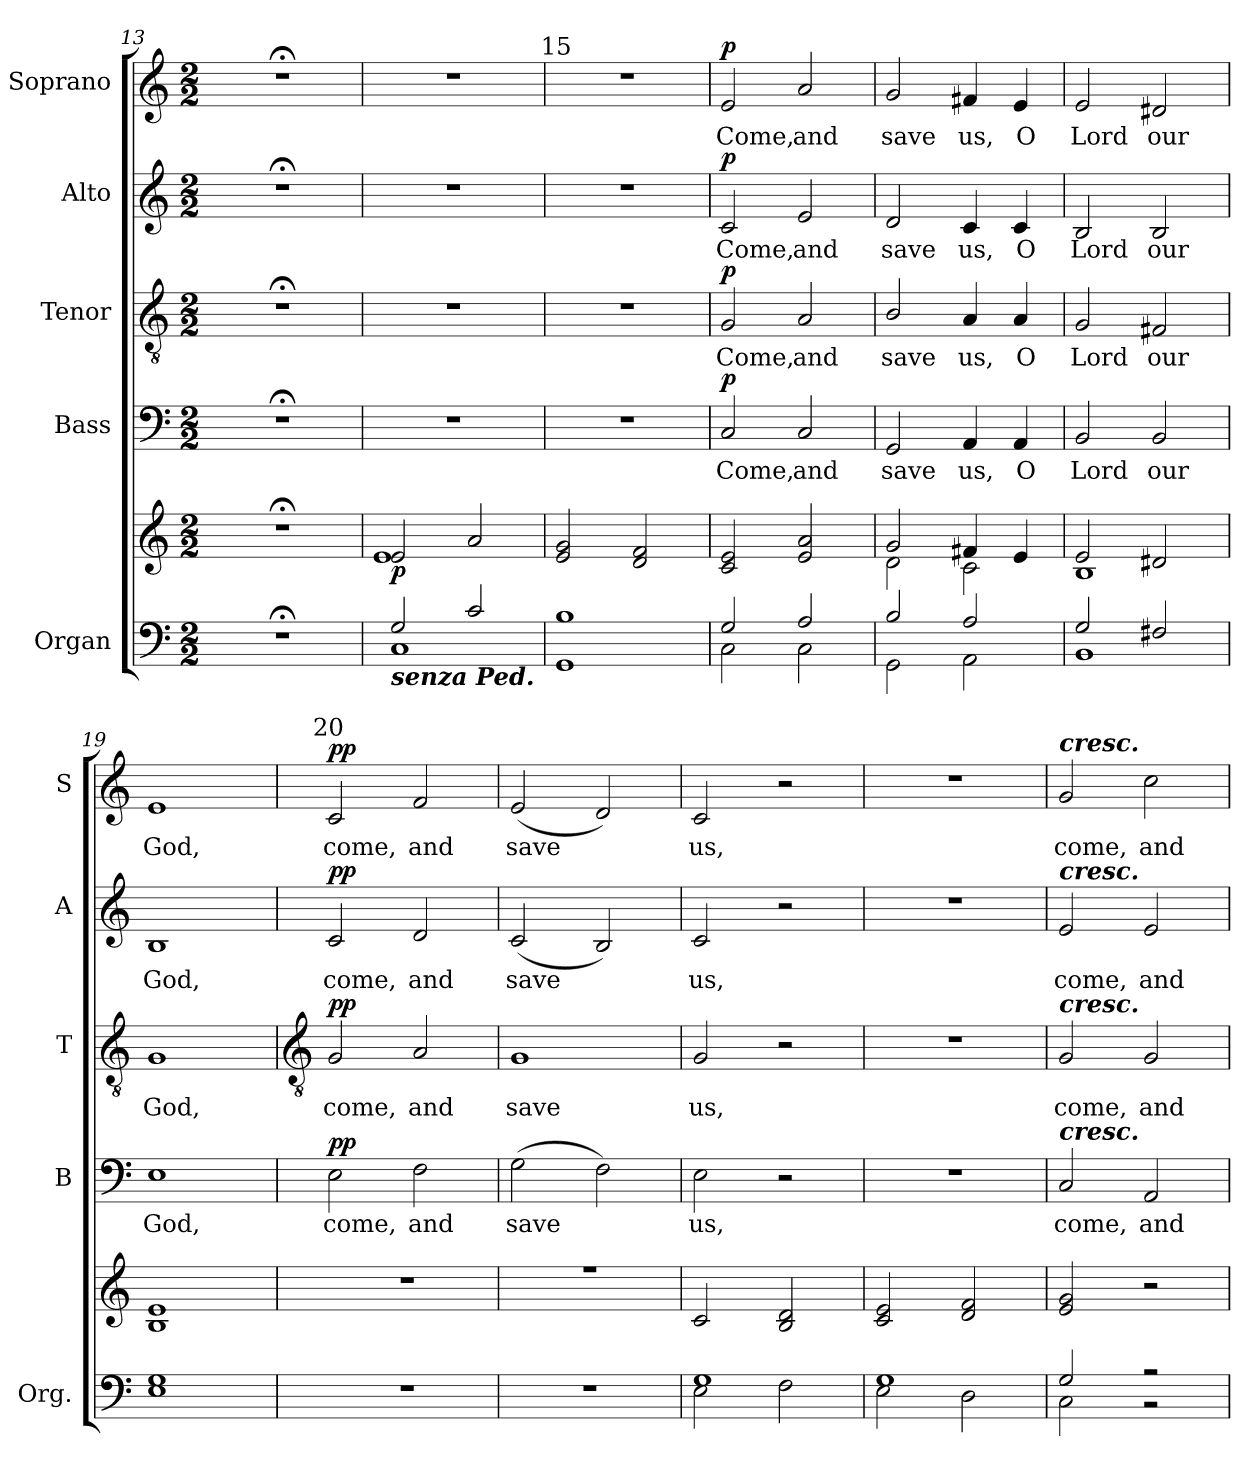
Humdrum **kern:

**kern	**kern	**dynam	**kern	**text	**dynam	**kern	**text	**dynam	**kern	**text	**dynam	**kern	**text	**dynam
*part5	*part5	*part5	*part4	*part4	*part4	*part3	*part3	*part3	*part2	*part2	*part2	*part1	*part1	*part1
*staff6	*staff5	*staff5/6	*staff4	*staff4	*staff4	*staff3	*staff3	*staff3	*staff2	*staff2	*staff2	*staff1	*staff1	*staff1
*I"Organ	*	*	*I"Bass	*	*	*I"Tenor	*	*	*I"Alto	*	*	*I"Soprano	*	*
*I'Org.	*	*	*I'B	*	*	*I'T	*	*	*I'A	*	*	*I'S	*	*
!!LO:LB:g=z
*clefF4	*clefG2	*	*clefF4	*	*	*clefGv2	*	*	*clefG2	*	*	*clefG2	*	*
*k[]	*k[]	*	*k[]	*	*	*k[]	*	*	*k[]	*	*	*k[]	*	*
*C:	*C:	*	*C:	*	*	*C:	*	*	*C:	*	*	*C:	*	*
*M2/2	*M2/2	*	*M2/2	*	*	*M2/2	*	*	*M2/2	*	*	*M2/2	*	*
=13	=13	=13	=13	=13	=13	=13	=13	=13	=13	=13	=13	=13	=13	=13
*^	*^	*	*	*	*	*	*	*	*	*	*	*	*	*
1r;	2ryy	1r;<	2ryy	.	1r;<	.	.	1r;<	.	.	1r;<	.	.	1r;<	.	.
.	2ryy	.	2ryy	.	.	.	.	.	.	.	.	.	.	.	.	.
=14	=14	=14	=14	=14	=14	=14	=14	=14	=14	=14	=14	=14	=14	=14	=14	=14
!LO:TX:b:Bi:t=senza Ped.	!	!	!	!	!	!	!	!	!	!	!	!	!	!	!	!
!	!	!	!	!LO:DY:b	!	!	!	!	!	!	!	!	!	!	!	!
2G/	1C\	2e/	1e\	p	1r	.	.	1r	.	.	1r	.	.	1r	.	.
2c/	.	2a/	.	.	.	.	.	.	.	.	.	.	.	.	.	.
=15	=15	=15	=15	=15	=15	=15	=15	=15	=15	=15	=15	=15	=15	=15	=15	=15
!	!	!	!	!	!	!	!	!	!	!	!	!	!	!LO:TX:a:cj:t=15	!	!
1B/	1GG\	2e/ 2g/	2ryy	.	1r	.	.	1r	.	.	1r	.	.	1r	.	.
.	.	2d/ 2f/	2ryy	.	.	.	.	.	.	.	.	.	.	.	.	.
=16	=16	=16	=16	=16	=16	=16	=16	=16	=16	=16	=16	=16	=16	=16	=16	=16
!	!	!	!	!	!	!LO:LY:b	!LO:DY:b	!	!LO:LY:b	!LO:DY:b	!	!LO:LY:b	!LO:DY:b	!	!LO:LY:b	!LO:DY:b
2G/	2C\	2c/ 2e/	2ryy	.	2C	Come,	p	2G	Come,	p	2c	Come,	p	2e	Come,	p
!	!	!	!	!	!	!LO:LY:b	!	!	!LO:LY:b	!	!	!LO:LY:b	!	!	!LO:LY:b	!
2A/	2C\	2e/ 2a/	2ryy	.	2C	and	.	2A	and	.	2e	and	.	2a	and	.
=17	=17	=17	=17	=17	=17	=17	=17	=17	=17	=17	=17	=17	=17	=17	=17	=17
!	!	!	!	!	!	!LO:LY:b	!	!	!LO:LY:b	!	!	!LO:LY:b	!	!	!LO:LY:b	!
2B/	2GG\	2g/	2d\	.	2GG	save	.	2B/	save	.	2d	save	.	2g	save	.
!	!	!	!	!	!	!LO:LY:b	!	!	!LO:LY:b	!	!	!LO:LY:b	!	!	!LO:LY:b	!
2A/	2AA\	4f#X/	2c\	.	4AA	us,	.	4A	us,	.	4c	us,	.	4f#X	us,	.
!	!	!	!	!	!	!LO:LY:b	!	!	!LO:LY:b	!	!	!LO:LY:b	!	!	!LO:LY:b	!
.	.	4e/	.	.	4AA	O	.	4A	O	.	4c	O	.	4e	O	.
=18	=18	=18	=18	=18	=18	=18	=18	=18	=18	=18	=18	=18	=18	=18	=18	=18
!	!	!	!	!	!	!LO:LY:b	!	!	!LO:LY:b	!	!	!LO:LY:b	!	!	!LO:LY:b	!
2G/	1BB\	2e/	1B\	.	2BB	Lord	.	2G	Lord	.	2B	Lord	.	2e	Lord	.
!	!	!	!	!	!	!LO:LY:b	!	!	!LO:LY:b	!	!	!LO:LY:b	!	!	!LO:LY:b	!
2F#X/	.	2d#X/	.	.	2BB	our	.	2F#X	our	.	2B	our	.	2d#X	our	.
*	*	*v	*v	*	*	*	*	*	*	*	*	*	*	*	*	*
=19	=19	=19	=19	=19	=19	=19	=19	=19	=19	=19	=19	=19	=19	=19	=19
!	!	!	!	!	!LO:LY:b	!	!	!LO:LY:b	!	!	!LO:LY:b	!	!	!LO:LY:b	!
1G/	1E\	1B/ 1e/	.	1E	God,	.	1G	God,	.	1B	God,	.	1e	God,	.
!!LO:LB:g=z
=20	=20	=20	=20	=20	=20	=20	=20	=20	=20	=20	=20	=20	=20	=20	=20
*	*	*	*	*	*	*	*clefGv2	*	*	*	*	*	*	*	*
*	*	*^	*	*	*	*	*	*	*	*	*	*	*	*	*
!	!	!	!	!	!	!	!	!	!	!	!	!	!	!LO:TX:a:cj:t=20	!	!
!	!	!	!	!	!	!LO:LY:b	!LO:DY:b	!	!LO:LY:b	!LO:DY:b	!	!LO:LY:b	!LO:DY:b	!	!LO:LY:b	!LO:DY:b
1r	2ryy	1r	2ryy	.	2E	come,	pp	2G	come,	pp	2c	come,	pp	2c	come,	pp
!	!	!	!	!	!	!LO:LY:b	!	!	!LO:LY:b	!	!	!LO:LY:b	!	!	!LO:LY:b	!
.	2ryy	.	2ryy	.	2F	and	.	2A	and	.	2d	and	.	2f	and	.
=21	=21	=21	=21	=21	=21	=21	=21	=21	=21	=21	=21	=21	=21	=21	=21	=21
!	!	!	!	!	!	!LO:LY:b	!	!	!LO:LY:b	!	!	!LO:LY:b	!	!	!LO:LY:b	!
1r	2ryy	1r	1ryy	.	(>2G	save	.	1G	save	.	(<2c	save	.	(<2e	save	.
.	2ryy	.	.	.	2F)	.	.	.	.	.	2B)	.	.	2d)	.	.
=22	=22	=22	=22	=22	=22	=22	=22	=22	=22	=22	=22	=22	=22	=22	=22	=22
!	!	!	!	!	!	!LO:LY:b	!	!	!LO:LY:b	!	!	!LO:LY:b	!	!	!LO:LY:b	!
1G/	2E\	2c/	1ryy	.	2E	us,	.	2G	us,	.	2c	us,	.	2c	us,	.
.	2F\	2B/ 2d/	.	.	2r	.	.	2r	.	.	2r	.	.	2r	.	.
*	*	*v	*v	*	*	*	*	*	*	*	*	*	*	*	*	*
=23	=23	=23	=23	=23	=23	=23	=23	=23	=23	=23	=23	=23	=23	=23	=23
1G/	2E\	2c/ 2e/	.	1r	.	.	1r	.	.	1r	.	.	1r	.	.
.	2D\	2d/ 2f/	.	.	.	.	.	.	.	.	.	.	.	.	.
=24	=24	=24	=24	=24	=24	=24	=24	=24	=24	=24	=24	=24	=24	=24	=24
!	!	!	!	!	!	!	!	!	!	!	!	!	!LO:TX:a:Bi:t=cresc.	!	!
!	!	!	!	!	!	!	!	!	!	!LO:TX:a:Bi:t=cresc.	!	!	!	!	!
!	!	!	!	!	!	!	!LO:TX:a:Bi:t=cresc.	!	!	!	!	!	!	!	!
!	!	!	!	!LO:TX:a:Bi:t=cresc.	!	!	!	!	!	!	!	!	!	!	!
!	!	!	!	!	!LO:LY:b	!	!	!LO:LY:b	!	!	!LO:LY:b	!	!	!LO:LY:b	!
2G/	2C\	2e/ 2g/	.	2C	come,	.	2G	come,	.	2e	come,	.	2g	come,	.
!	!	!	!	!	!LO:LY:b	!	!	!LO:LY:b	!	!	!LO:LY:b	!	!	!LO:LY:b	!
2r	2r	2r	.	2AA	and	.	2G	and	.	2e	and	.	2cc	and	.
*v	*v	*	*	*	*	*	*	*	*	*	*	*	*	*	*
=	=	=	=	=	=	=	=	=	=	=	=	=	=	=
*-	*-	*-	*-	*-	*-	*-	*-	*-	*-	*-	*-	*-	*-	*-
